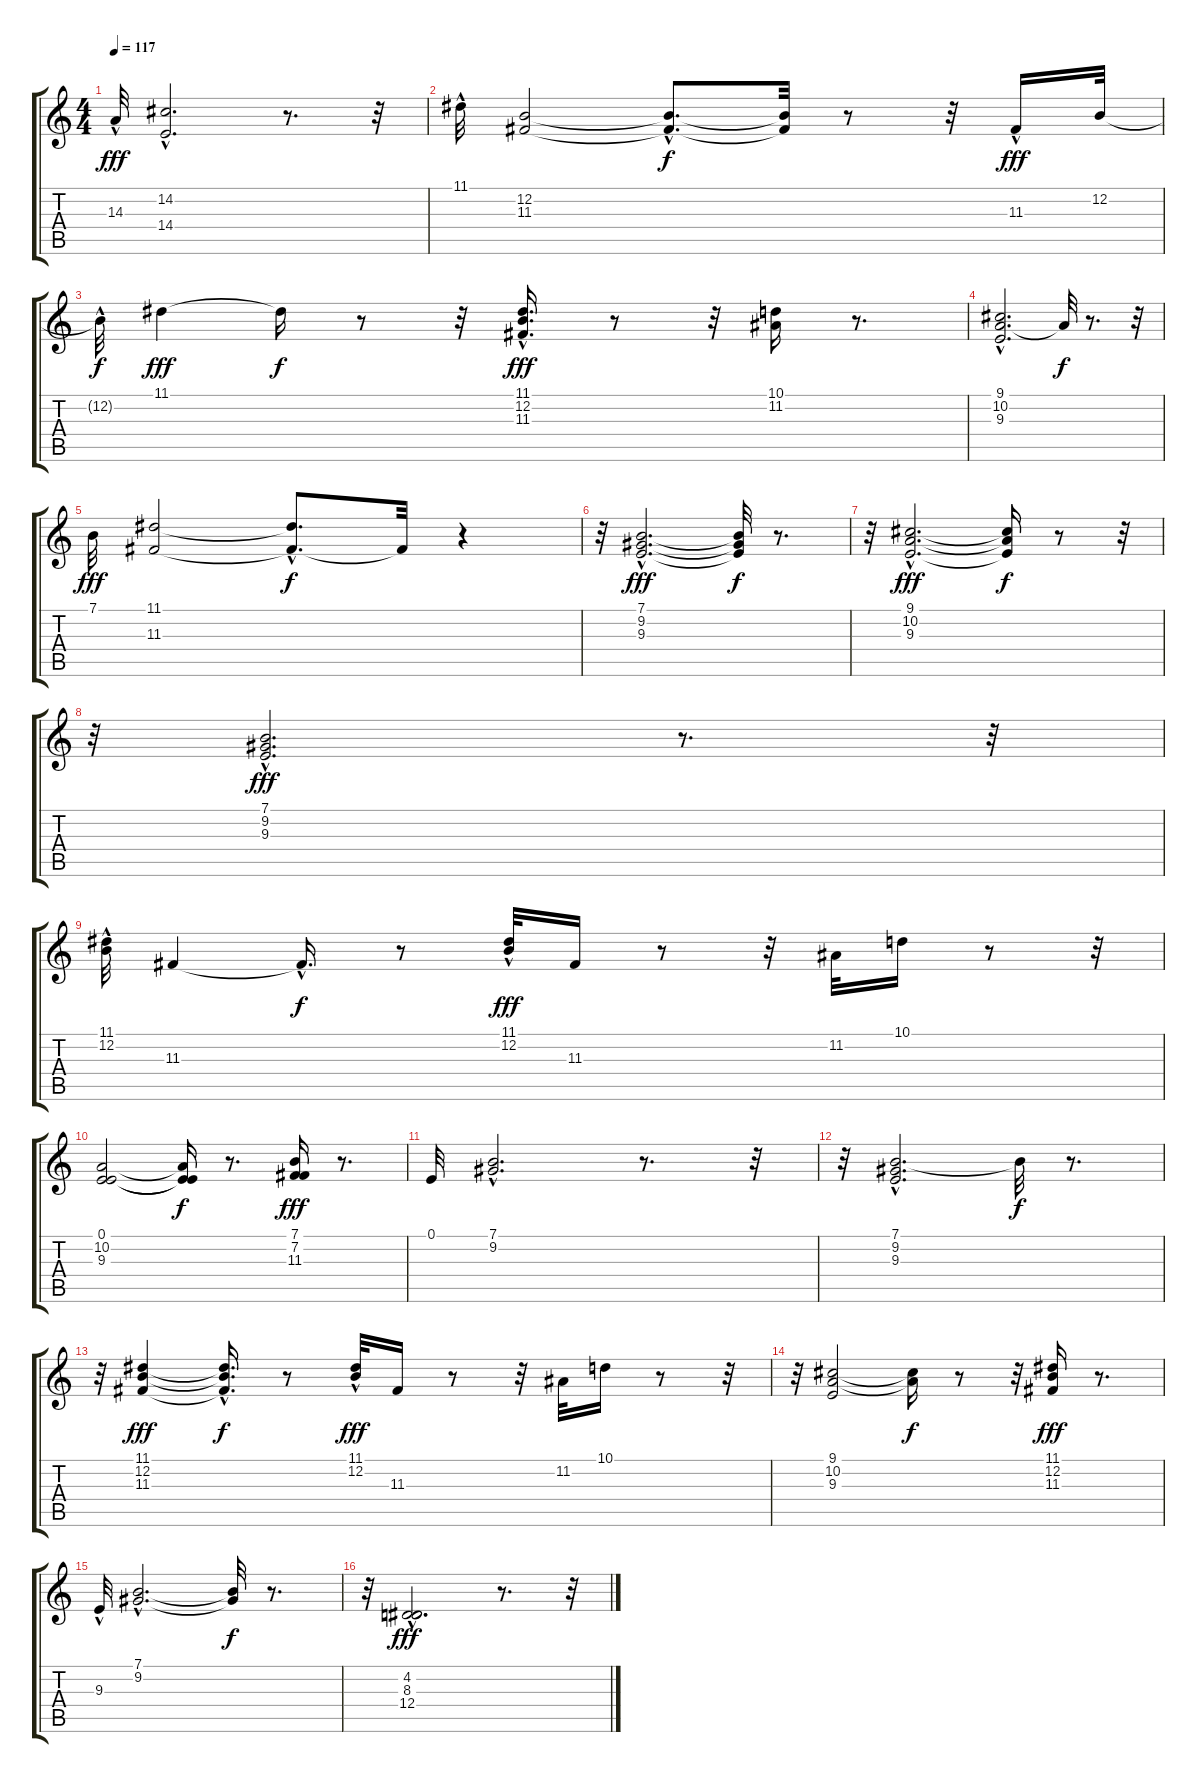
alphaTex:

\track "" {instrument acousticgrandpiano}
\staff {score tabs}
\tuning (E4 B3 G3 D3 A2 E2) {hide}
\ts (4 4)
\tempo 117
\clef g2
\ks c
14.3{hac}.32{dy fff} (14.2{hac} 14.4{hac}).2{d} r.8{d} r.32 |
11.1{hac}.32 (12.2 11.3).2 (12.2{hac t} 11.3{hac t}).8{d dy f} (12.2{t} 11.3{t}).32 r.8 r.32 11.3{hac}.16{dy fff} 12.2.32 |
12.2{hac t}.32{dy f} 11.1.4{dy fff} 11.1{t}.16{dy f} r.8 r.32 (11.1 12.2{hac} 11.3{hac}).16{d dy fff} r.8 r.32 (10.1 11.2).16 r.8{d} |
(9.1{hac} 10.2{hac} 9.3{hac}).2{d} 10.2{t}.32{dy f} r.8{d} r.32 |
7.1.32{dy fff} (11.1 11.3).2 (11.1{hac t} 11.3{hac t}).8{d dy f} 11.3{t}.32 r.4 |
r.32 (7.1{hac} 9.2{hac} 9.3{hac}).2{d dy fff} (7.1{t} 9.2{t} 9.3{t}).32{dy f} r.8{d} |
r.32 (9.1{hac} 10.2{hac} 9.3{hac}).2{d dy fff} (9.1{t} 10.2{t} 9.3{t}).16{dy f} r.8 r.32 |
r.32 (7.1 9.2{hac} 9.3).2{d dy fff} r.8{d} r.32 |
(11.1 12.2{hac}).32 11.3.4 11.3{hac t}.16{d dy f} r.8 (11.1{hac} 12.2{hac}).32{dy fff} 11.3.16 r.8 r.32 11.2.32 10.1.16 r.8 r.32 |
(0.1 10.2 9.3).2 (0.1{t} 10.2{t} 9.3{t}).16{dy f} r.8{d} (7.1 7.2 11.3).16{dy fff} r.8{d} |
0.1.32 (7.1{hac} 9.2).2{d} r.8{d} r.32 |
r.32 (7.1{hac} 9.2{hac} 9.3{hac}).2{d} 7.1{t}.32{dy f} r.8{d} |
r.32 (11.1 12.2 11.3).4{dy fff} (11.1{t} 12.2{hac t} 11.3{hac t}).16{d dy f} r.8 (11.1{hac} 12.2{hac}).32{dy fff} 11.3.16 r.8 r.32 11.2.32 10.1.16 r.8 r.32 |
r.32 (9.1 10.2 9.3).2 (9.1{t} 10.2{t}).16{dy f} r.8 r.32 (11.1 12.2 11.3).16{dy fff} r.8{d} |
9.3{hac}.32 (7.1{hac} 9.2{hac}).2{d} (7.1{t} 9.2{t}).32{dy f} r.8{d} |
r.32 (4.2{hac} 8.3{hac} 12.4{hac}).2{d dy fff} r.8{d} r.32
